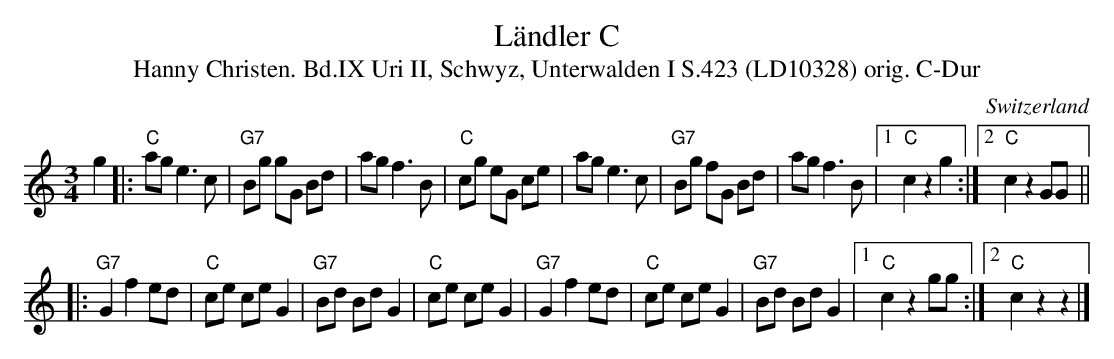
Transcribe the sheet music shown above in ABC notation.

X:1
T:L\"andler C
T:Hanny Christen. Bd.IX Uri II, Schwyz, Unterwalden I S.423 (LD10328) orig. C-Dur
M:3/4
L:1/8
O:Switzerland
K:C major
g2 |: "C"ag e3c  | "G7"Bg gG Bd | ag f3B | "C"cg eG ce | ag e3c | "G7"Bg fG Bd | ag f3B |1 "C"c2z2g2 :|2 "C"c2 z2 GG||
|:"G7"G2f2 ed | "C"ce ce G2 | "G7"Bd Bd G2 | "C"ce ce G2 | "G7"G2 f2 ed | "C"ce ce G2 | "G7"Bd Bd G2 |1 "C"c2 z2 gg :|2 "C"c2 z2z2 |]
